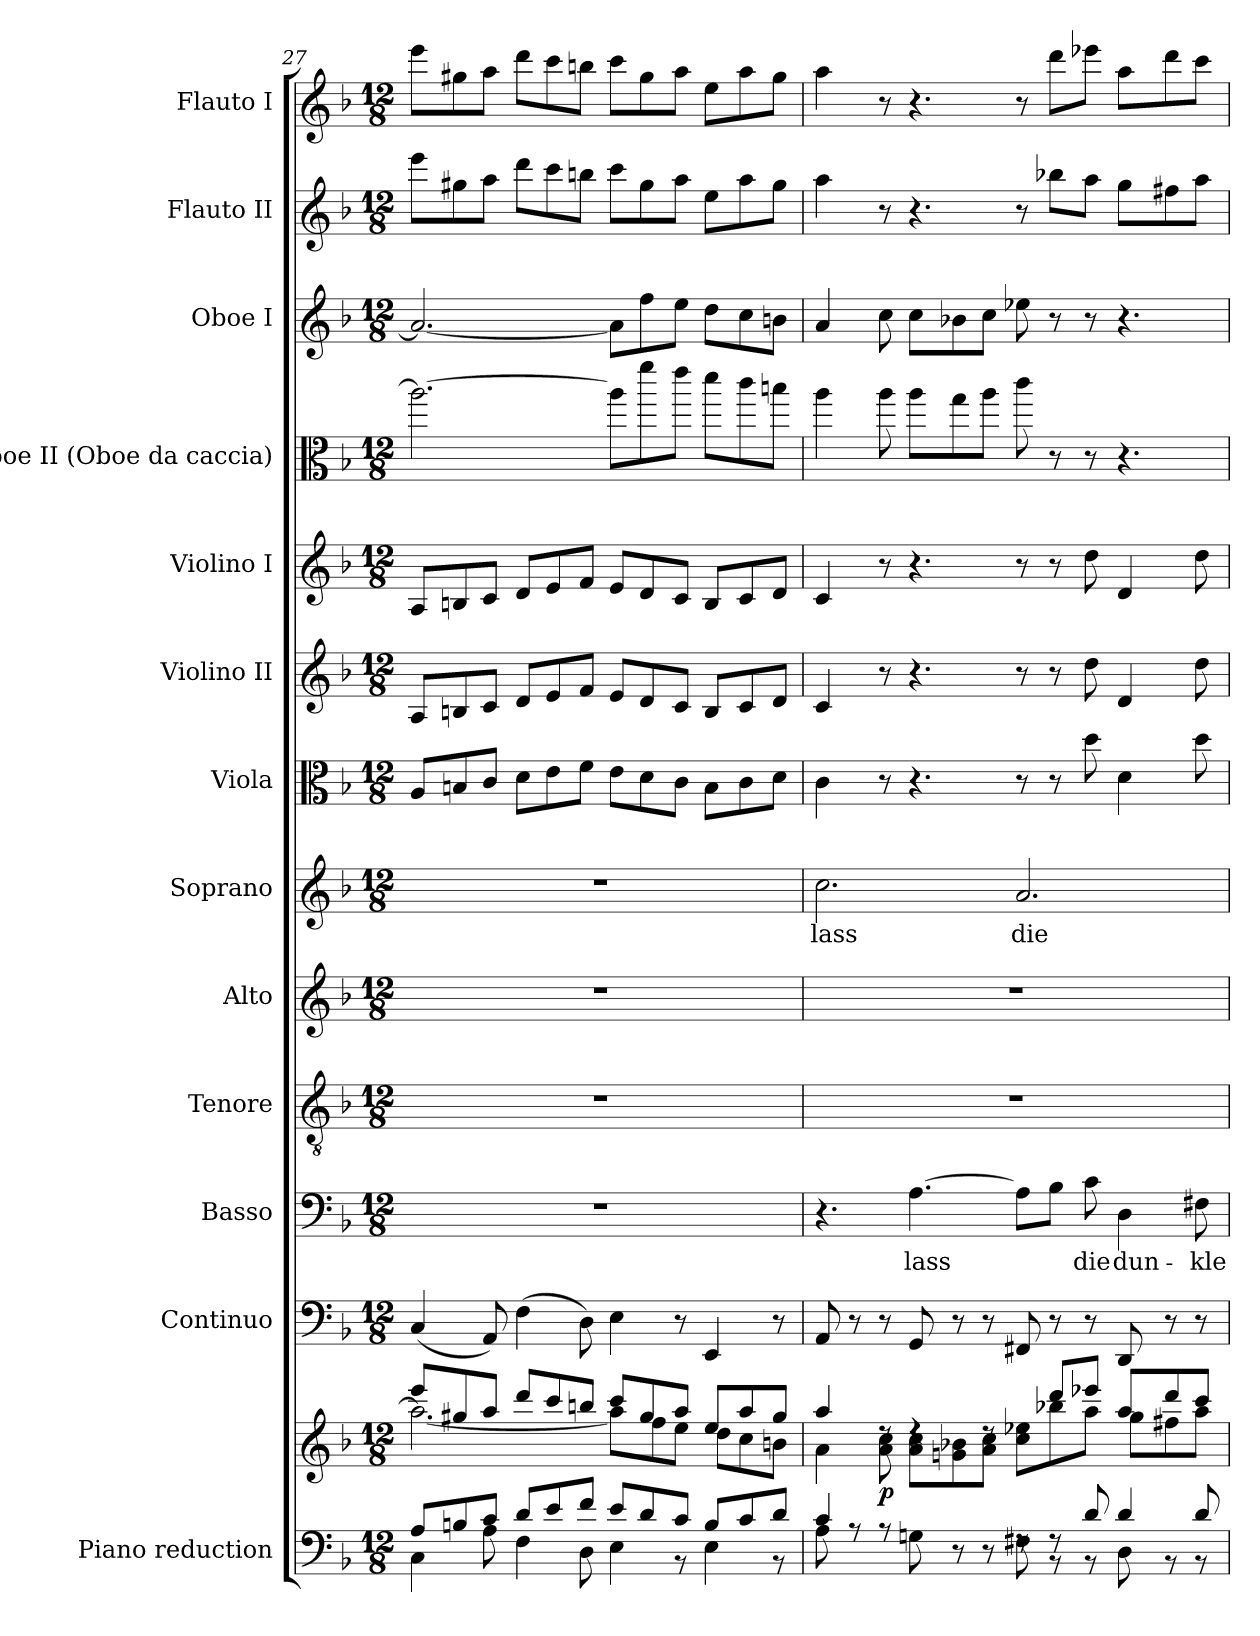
**kern	**kern	**dynam	**kern	**kern	**text	**kern	**kern	**kern	**text	**kern	**kern	**kern	**kern	**kern	**kern	**kern
*part13	*part13	*part13	*part12	*part11	*part11	*part10	*part9	*part8	*part8	*part7	*part6	*part5	*part4	*part3	*part2	*part1
*staff14	*staff13	*staff13/14	*staff12	*staff11	*staff11	*staff10	*staff9	*staff8	*staff8	*staff7	*staff6	*staff5	*staff4	*staff3	*staff2	*staff1
*I"Piano reduction	*	*	*I"Continuo	*I"Basso	*	*I"Tenore	*I"Alto	*I"Soprano	*	*I"Viola	*I"Violino II	*I"Violino I	*I"Oboe II (Oboe da caccia)	*I"Oboe I	*I"Flauto II	*I"Flauto I
*I'Pno	*	*	*	*	*	*	*	*	*	*I'Vla	*I'Vln	*I'Vln	*	*I'Ob	*I'Fl	*I'Fl
*clefF4	*clefG2	*	*clefF4	*clefF4	*	*clefGv2	*clefG2	*clefG2	*	*clefC3	*clefG2	*clefG2	*clefC3	*clefG2	*clefG2	*clefG2
*	*	*	*	*	*	*	*	*	*	*	*	*	*ITrd12c21	*	*	*
*k[b-]	*k[b-]	*	*k[b-]	*k[b-]	*	*k[b-]	*k[b-]	*k[b-]	*	*k[b-]	*k[b-]	*k[b-]	*k[b-]	*k[b-]	*k[b-]	*k[b-]
*M12/8	*M12/8	*	*M12/8	*M12/8	*	*M12/8	*M12/8	*M12/8	*	*M12/8	*M12/8	*M12/8	*M12/8	*M12/8	*M12/8	*M12/8
=27	=27	=27	=27	=27	=27	=27	=27	=27	=27	=27	=27	=27	=27	=27	=27	=27
*^	*^	*	*	*	*	*	*	*	*	*	*	*	*	*	*	*
8A/L	4C\	8eee/L	2.aa\_	.	(<4C/	1.r	.	1.r	1.r	1.r	.	8A/L	8A/L	8A/L	2.a\_	2.a/_	8eee\L	8eee\L
8Bn/	.	8gg#X/	.	.	.	.	.	.	.	.	.	8Bn/	8Bn/	8Bn/	.	.	8gg#X\	8gg#X\
8c/J	8A\	8aa/J	.	.	8AA/)	.	.	.	.	.	.	8c/J	8c/J	8c/J	.	.	8aa\J	8aa\J
8d/L	4F\	8ddd/L	.	.	(>4F\	.	.	.	.	.	.	8d\L	8d/L	8d/L	.	.	8ddd\L	8ddd\L
8e/	.	8ccc/	.	.	.	.	.	.	.	.	.	8e\	8e/	8e/	.	.	8ccc\	8ccc\
8f/J	8D\	8bbn/J	.	.	8D\)	.	.	.	.	.	.	8f\J	8f/J	8f/J	.	.	8bbn\J	8bbn\J
8e/L	4E\	8ccc/L	8aa\L]	.	4E\	.	.	.	.	.	.	8e\L	8e/L	8e/L	8a\L]	8a\L]	8ccc\L	8ccc\L
8d/	.	8gg#/	8ff\	.	.	.	.	.	.	.	.	8d\	8d/	8d/	8ff\	8ff\	8gg#\	8gg#\
8c/J	8r	8aa/J	8ee\J	.	8r	.	.	.	.	.	.	8c\J	8c/J	8c/J	8ee\J	8ee\J	8aa\J	8aa\J
8B/L	4E\	8ee/L	8dd\L	.	4EE/	.	.	.	.	.	.	8B\L	8B/L	8B/L	8dd\L	8dd\L	8ee\L	8ee\L
8c/	.	8aa/	8cc\	.	.	.	.	.	.	.	.	8c\	8c/	8c/	8cc\	8cc\	8aa\	8aa\
8d/J	8r	8gg#/J	8bn\J	.	8r	.	.	.	.	.	.	8d\J	8d/J	8d/J	8bn\J	8bn\J	8gg#\J	8gg#\J
!!LO:PB:g=z
=28	=28	=28	=28	=28	=28	=28	=28	=28	=28	=28	=28	=28	=28	=28	=28	=28	=28	=28
!	!	!	!	!	!	!	!	!	!	!	!LO:LY:b	!	!	!	!	!	!	!
4c/	8A\	4aa/	4a\	.	8AA/	4.r	.	1.r	1.r	2.cc\	lass	4c\	4c/	4c/	4a\	4a/	4aa\	4aa\
.	8rA	.	.	.	8r	.	.	.	.	.	.	.	.	.	.	.	.	.
!	!	!	!	!LO:DY:b	!	!	!	!	!	!	!	!	!	!	!	!	!	!
8ryy	8rA	8rdd	8a\ 8cc\	p	8r	.	.	.	.	.	.	8r	8r	8r	8a\	8cc\	8r	8r
!	!	!	!	!	!	!	!LO:LY:b	!	!	!	!	!	!	!	!	!	!	!
8ryy	8Gn\	4rdd	8a\ 8cc\L	.	8GG/	[4.A\	lass	.	.	.	.	4.r	4.r	4.r	8a\L	8cc\L	4.r	4.r
8r	8ryy	.	8gn\ 8b-X\	.	8r	.	.	.	.	.	.	.	.	.	8g\	8b-X\	.	.
8r	8ryy	8rdd	8a\ 8cc\J	.	8r	.	.	.	.	.	.	.	.	.	8a\J	8cc\J	.	.
!	!	!	!	!	!	!	!	!	!	!	!LO:LY:b	!	!	!	!	!	!	!
8rF	8F#X\	8rdd	8cc\ 8ee-X\L	.	8FF#X/	8A\L]	.	.	.	2.a/	die	8r	8r	8r	8cc\	8ee-X\	8r	8r
8rF	8r	8ddd/L	8bb-X\	.	8r	8B-\J	.	.	.	.	.	8r	8r	8r	8r	8r	8bb-X\L	8ddd\L
!	!	!	!	!	!	!	!LO:LY:b	!	!	!	!	!	!	!	!	!	!	!
8d/	8r	8eee-X/J	8aa\J	.	8r	8c\	die	.	.	.	.	8dd\	8dd\	8dd\	8r	8r	8aa\J	8eee-X\J
!	!	!	!	!	!	!	!LO:LY:b	!	!	!	!	!	!	!	!	!	!	!
4d/	8D\	8aa/L	8gg\L	.	8DD/	4D\	dun-	.	.	.	.	4d\	4d/	4d/	4.r	4.r	8gg\L	8aa\L
.	8r	8ddd/	8ff#X\	.	8r	.	.	.	.	.	.	.	.	.	.	.	8ff#X\	8ddd\
!	!	!	!	!	!	!	!LO:LY:b	!	!	!	!	!	!	!	!	!	!	!
8d/	8r	8ccc/J	8aa\J	.	8r	8F#X\	-kle	.	.	.	.	8dd\	8dd\	8dd\	.	.	8aa\J	8ccc\J
*v	*v	*	*	*	*	*	*	*	*	*	*	*	*	*	*	*	*	*
*	*v	*v	*	*	*	*	*	*	*	*	*	*	*	*	*	*	*
=	=	=	=	=	=	=	=	=	=	=	=	=	=	=	=	=
*-	*-	*-	*-	*-	*-	*-	*-	*-	*-	*-	*-	*-	*-	*-	*-	*-
